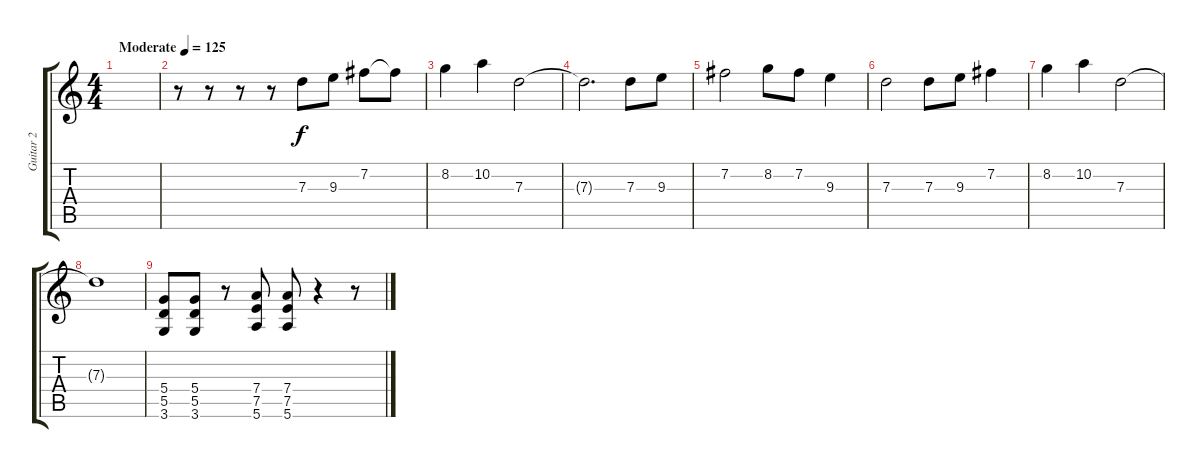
\track ("Guitar 2" "Guitar 2") {instrument distortionguitar}
\staff {score tabs}
\tuning (E4 B3 G3 D3 A2 E2) {hide}
\ts (4 4)
\tempo (125 "Moderate")
\clef g2
\ks c
|
r.8 r.8 r.8 r.8 7.3.8 9.3.8 7.2.8 7.2{t}.8 |
8.2.4 10.2.4 7.3.2 |
7.3{t}.2{d} 7.3.8 9.3.8 |
7.2.2 8.2.8 7.2.8 9.3.4 |
7.3.2 7.3.8 9.3.8 7.2.4 |
8.2.4 10.2.4 7.3.2 |
7.3{t}.1 |
(5.4 5.5 3.6).8 (5.4 5.5 3.6).8 r.8 (7.4 7.5 5.6).8 (7.4 7.5 5.6).8 r.4 r.8
